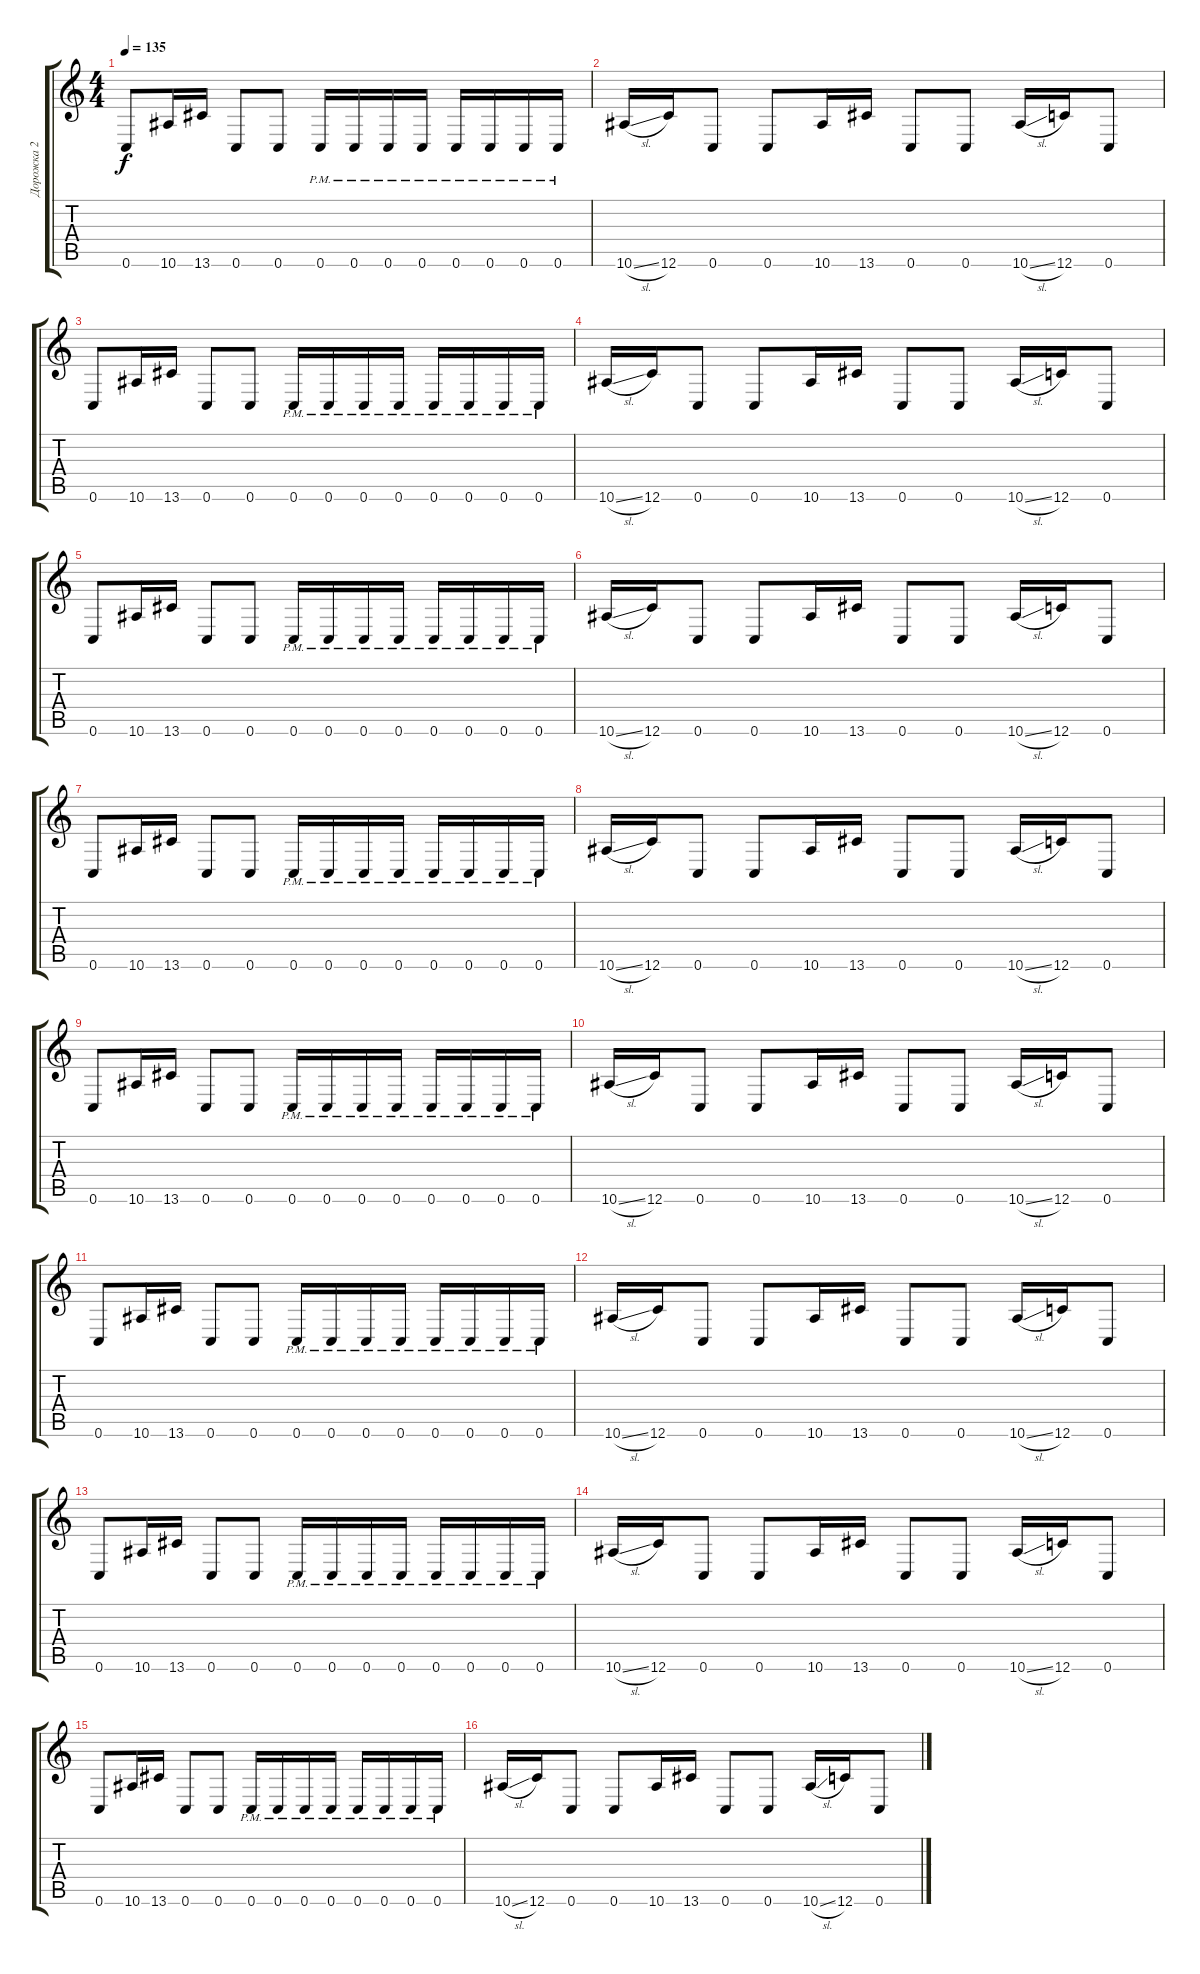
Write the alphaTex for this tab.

\track ("Дорожка 2" "Дорожка 2") {instrument overdrivenguitar}
\staff {score tabs}
\tuning (C4 G3 Eb3 Bb2 F2 C2) {hide}
\ts (4 4)
\tempo 135
\clef g2
\ks c
0.6.8{dy f} 10.6.16 13.6.16 0.6.8 0.6.8 0.6{pm}.16 0.6{pm}.16 0.6{pm}.16 0.6{pm}.16 0.6{pm}.16 0.6{pm}.16 0.6{pm}.16 0.6{pm}.16 |
10.6{sl}.16 12.6.16 0.6.8 0.6.8 10.6.16 13.6.16 0.6.8 0.6.8 10.6{sl}.16 12.6.16 0.6.8 |
0.6.8 10.6.16 13.6.16 0.6.8 0.6.8 0.6{pm}.16 0.6{pm}.16 0.6{pm}.16 0.6{pm}.16 0.6{pm}.16 0.6{pm}.16 0.6{pm}.16 0.6{pm}.16 |
10.6{sl}.16 12.6.16 0.6.8 0.6.8 10.6.16 13.6.16 0.6.8 0.6.8 10.6{sl}.16 12.6.16 0.6.8 |
0.6.8 10.6.16 13.6.16 0.6.8 0.6.8 0.6{pm}.16 0.6{pm}.16 0.6{pm}.16 0.6{pm}.16 0.6{pm}.16 0.6{pm}.16 0.6{pm}.16 0.6{pm}.16 |
10.6{sl}.16 12.6.16 0.6.8 0.6.8 10.6.16 13.6.16 0.6.8 0.6.8 10.6{sl}.16 12.6.16 0.6.8 |
0.6.8 10.6.16 13.6.16 0.6.8 0.6.8 0.6{pm}.16 0.6{pm}.16 0.6{pm}.16 0.6{pm}.16 0.6{pm}.16 0.6{pm}.16 0.6{pm}.16 0.6{pm}.16 |
10.6{sl}.16 12.6.16 0.6.8 0.6.8 10.6.16 13.6.16 0.6.8 0.6.8 10.6{sl}.16 12.6.16 0.6.8 |
0.6.8 10.6.16 13.6.16 0.6.8 0.6.8 0.6{pm}.16 0.6{pm}.16 0.6{pm}.16 0.6{pm}.16 0.6{pm}.16 0.6{pm}.16 0.6{pm}.16 0.6{pm}.16 |
10.6{sl}.16 12.6.16 0.6.8 0.6.8 10.6.16 13.6.16 0.6.8 0.6.8 10.6{sl}.16 12.6.16 0.6.8 |
0.6.8 10.6.16 13.6.16 0.6.8 0.6.8 0.6{pm}.16 0.6{pm}.16 0.6{pm}.16 0.6{pm}.16 0.6{pm}.16 0.6{pm}.16 0.6{pm}.16 0.6{pm}.16 |
10.6{sl}.16 12.6.16 0.6.8 0.6.8 10.6.16 13.6.16 0.6.8 0.6.8 10.6{sl}.16 12.6.16 0.6.8 |
0.6.8 10.6.16 13.6.16 0.6.8 0.6.8 0.6{pm}.16 0.6{pm}.16 0.6{pm}.16 0.6{pm}.16 0.6{pm}.16 0.6{pm}.16 0.6{pm}.16 0.6{pm}.16 |
10.6{sl}.16 12.6.16 0.6.8 0.6.8 10.6.16 13.6.16 0.6.8 0.6.8 10.6{sl}.16 12.6.16 0.6.8 |
0.6.8 10.6.16 13.6.16 0.6.8 0.6.8 0.6{pm}.16 0.6{pm}.16 0.6{pm}.16 0.6{pm}.16 0.6{pm}.16 0.6{pm}.16 0.6{pm}.16 0.6{pm}.16 |
10.6{sl}.16 12.6.16 0.6.8 0.6.8 10.6.16 13.6.16 0.6.8 0.6.8 10.6{sl}.16 12.6.16 0.6.8
